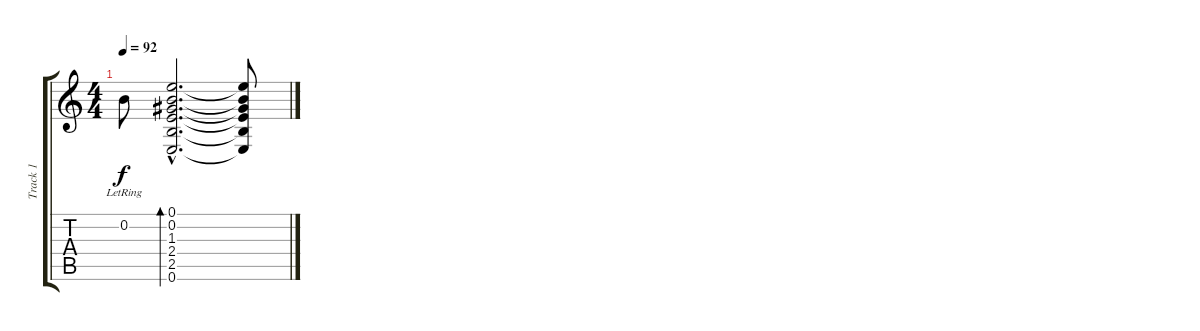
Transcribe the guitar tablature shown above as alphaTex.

\track ("Track 1" "Track 1") {instrument electricguitarclean}
\staff {score tabs}
\tuning (E4 B3 G3 D3 A2 E2) {hide}
\ts (4 4)
\tempo 92
\clef g2
\ks c
0.2{lr}.8{dy f} (0.1{hac} 0.2{hac} 1.3{hac} 2.4{hac} 2.5{hac} 0.6{hac}).2{d bd 480} (0.1{t} 0.2{t} 1.3{t} 2.4{t} 2.5{t} 0.6{t}).8
